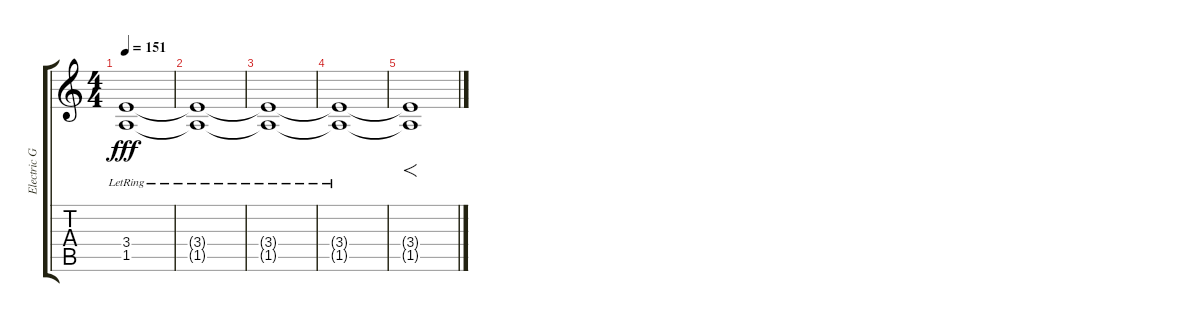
\track ("Electric Guitar" "Electric G") {instrument overdrivenguitar}
\staff {score tabs}
\tuning (Eb4 Bb3 Gb3 Db3 Ab2 Eb2) {hide}
\ts (4 4)
\tempo 151
\clef g2
\ks c
(3.4{lr} 1.5{lr}).1{dy fff} |
(3.4{lr t} 1.5{lr t}).1 |
(3.4{lr t} 1.5{lr t}).1 |
(3.4{lr t} 1.5{lr t}).1 |
(3.4{t} 1.5{t}).1{f}
